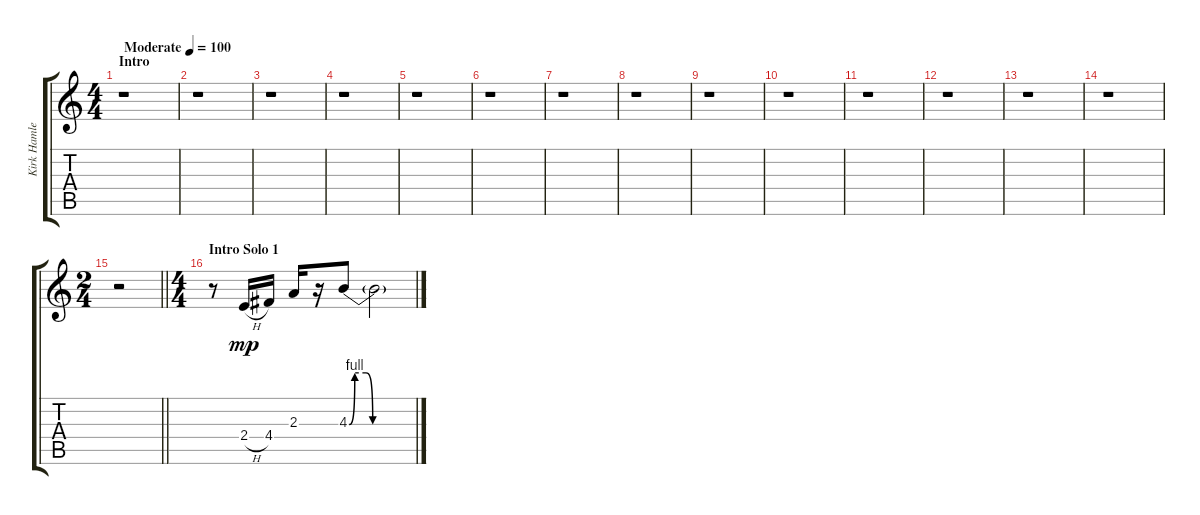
\track ("Kirk Hamlet" "Kirk Hamle") {instrument acousticguitarsteel}
\staff {score tabs}
\tuning (E4 B3 G3 D3 A2 E2) {hide}
\ts (4 4)
\section ("" "Intro")
\tempo (100 "Moderate")
\clef g2
\ks c
r.1{dy mp instrument acousticguitarsteel} |
r.1 |
r.1 |
r.1 |
r.1 |
r.1 |
r.1 |
r.1 |
r.1 |
r.1 |
r.1 |
r.1 |
r.1 |
r.1 |
\ts (2 4)
\barLineRight lightlight
r.2 |
\ts (4 4)
\section ("" "Intro Solo 1")
r.8 2.4{h}.16 4.4.16 2.3.16 r.16 4.3{be (custom 0 0 5 4 15 4 21 0 60 0)}.8 4.3{t}.2
